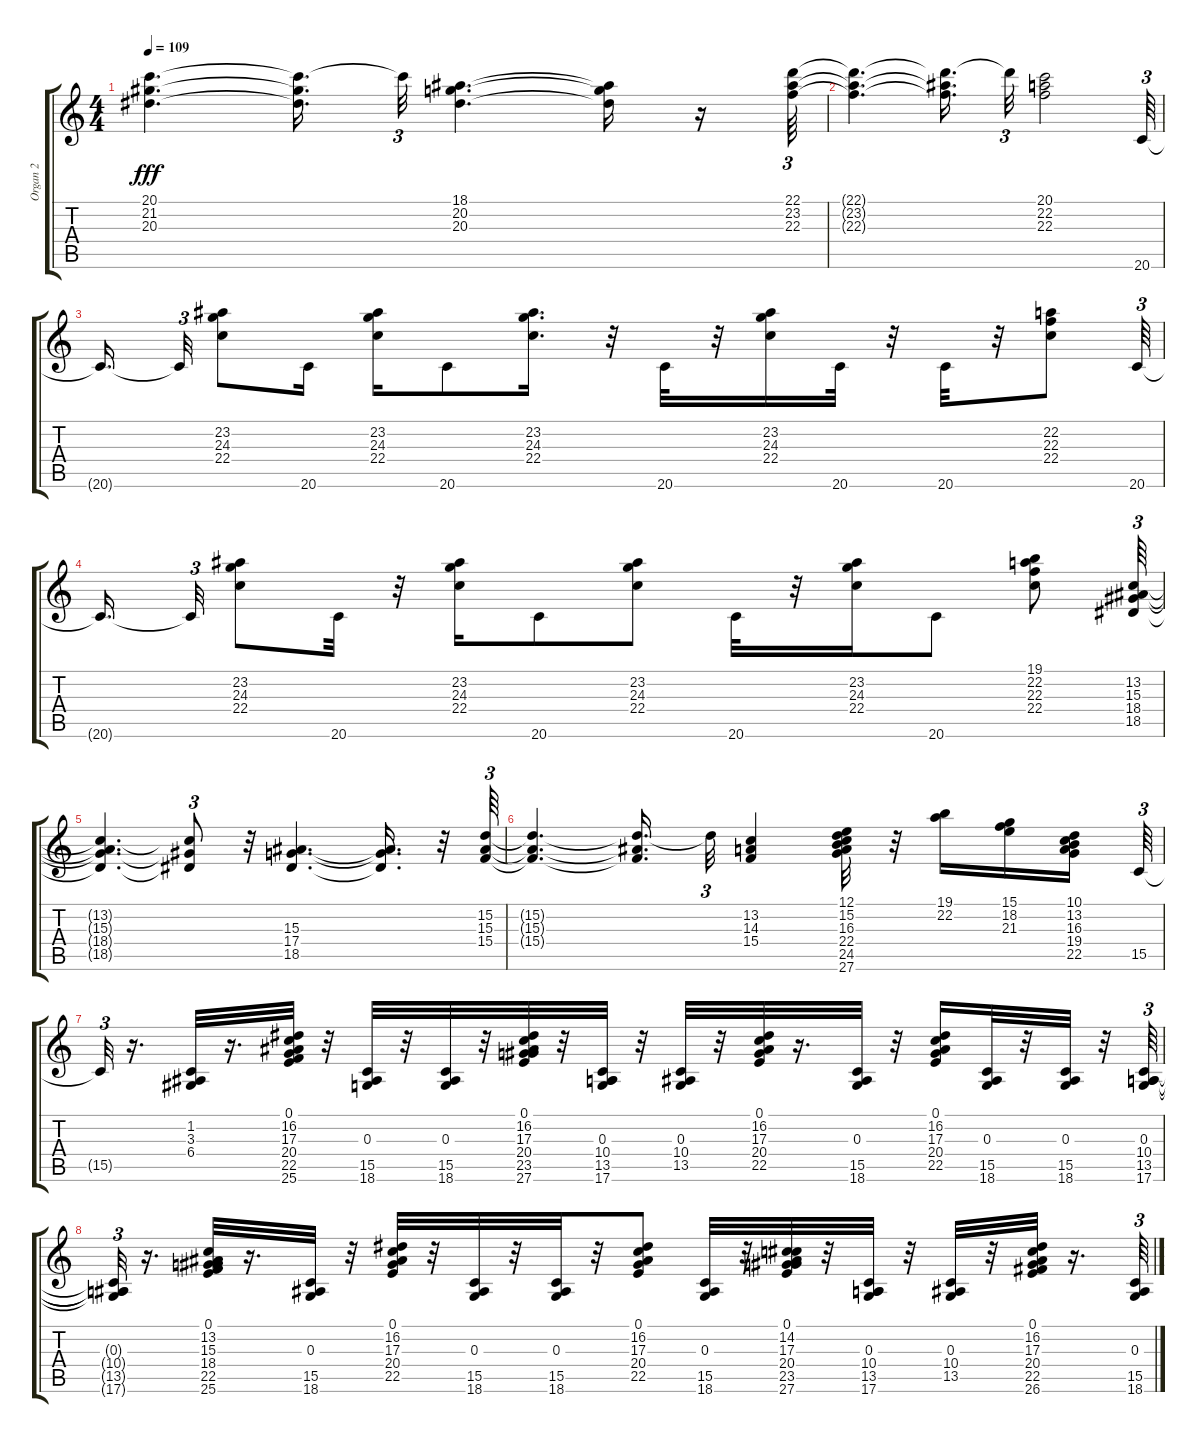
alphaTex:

\track ("Organ 2" "Organ 2") {instrument rockorgan}
\staff {score tabs}
\tuning (E4 B3 G3 D3 A2 E2) {hide}
\ts (4 4)
\tempo 109
\clef g2
\ks c
(20.1{t} 21.2{t} 20.3{t}).4{d dy fff} (20.1{t} 21.2{t} 20.3{t}).16{d} 20.1{t}.32{tu (3 2)} (18.1 20.2 20.3).4{d} (18.1{t} 20.2{t} 20.3{t}).16 r.16 (22.1 23.2 22.3).64{tu (3 2)} |
(22.1{t} 23.2{t} 22.3{t}).4{d} (22.1{t} 23.2{t} 22.3{t}).16{d} 22.1{t}.32{tu (3 2)} (20.1 22.2 22.3).2 20.6.64{tu (3 2)} |
20.6{t}.16{d beam splitsecondary} 20.6{t}.32{tu (3 2)} (23.2 24.3 22.4).8 20.6.16 (23.2 24.3 22.4).16 20.6.8 (23.2 24.3 22.4).16{d} r.32 20.6.32 r.32 (23.2 24.3 22.4).16 20.6.32 r.32 20.6.32 r.32 (22.2 22.3 22.4).8 20.6.64{tu (3 2)} |
20.6{t}.16{d beam splitsecondary} 20.6{t}.32{tu (3 2)} (23.2 24.3 22.4).8 20.6.32 r.32 (23.2 24.3 22.4).16 20.6.8 (23.2 24.3 22.4).8 20.6.32 r.32 (23.2 24.3 22.4).16 20.6.8 (19.1 22.2 22.3 22.4).8 (13.2 15.3 18.4 18.5).64{tu (3 2)} |
(13.2{t} 15.3{t} 18.4{t} 18.5{t}).4{d} (13.2{t} 18.4{t} 18.5{t}).8{tu (3 2)} r.32 (15.3 17.4 18.5).4{d} (15.3{t} 17.4{t} 18.5{t}).16{d} r.32 (15.2 15.3 15.4).64{tu (3 2)} |
(15.2{t} 15.3{t} 15.4{t}).4{d} (15.2{t} 15.3{t} 15.4{t}).16{d} 15.2{t}.32{tu (3 2)} (13.2 14.3 15.4).4 (12.1 15.2 16.3 22.4 24.5 27.6).32 r.32 (19.1 22.2).16 (15.1 18.2 21.3).16 (10.1 13.2 16.3 19.4 22.5).16{beam splitsecondary} 15.5.64{tu (3 2)} |
15.5{t}.32{tu (3 2)} r.16{d} (1.2 3.3 6.4).32 r.16{d} (0.1 16.2 17.3 20.4 22.5 25.6).32 r.32 (0.3 15.5 18.6).32 r.32 (0.3 15.5 18.6).32 r.32 (0.1 16.2 17.3 20.4 23.5 27.6).32 r.32 (0.3 10.4 13.5 17.6).32 r.32 (0.3 10.4 13.5).32 r.32 (0.1 16.2 17.3 20.4 22.5).32 r.16{d} (0.3 15.5 18.6).32 r.32 (0.1 16.2 17.3 20.4 22.5).16 (0.3 15.5 18.6).32 r.32 (0.3 15.5 18.6).32 r.32 (0.3 10.4 13.5 17.6).64{tu (3 2)} |
(0.3{t} 10.4{t} 13.5{t} 17.6{t}).32{tu (3 2)} r.16{d} (0.1 13.2 15.3 18.4 22.5 25.6).32 r.16{d} (0.3 15.5 18.6).32 r.32 (0.1 16.2 17.3 20.4 22.5).32 r.32 (0.3 15.5 18.6).32 r.32 (0.3 15.5 18.6).32 r.32 (0.1 16.2 17.3 20.4 22.5).8 (0.3 15.5 18.6).32 r.32 (0.1 14.2 17.3 20.4 23.5 27.6).32 r.32 (0.3 10.4 13.5 17.6).32 r.32 (0.3 10.4 13.5).32 r.32 (0.1 16.2 17.3 20.4 22.5 26.6).32 r.16{d} (0.3 15.5 18.6).64{tu (3 2)}
